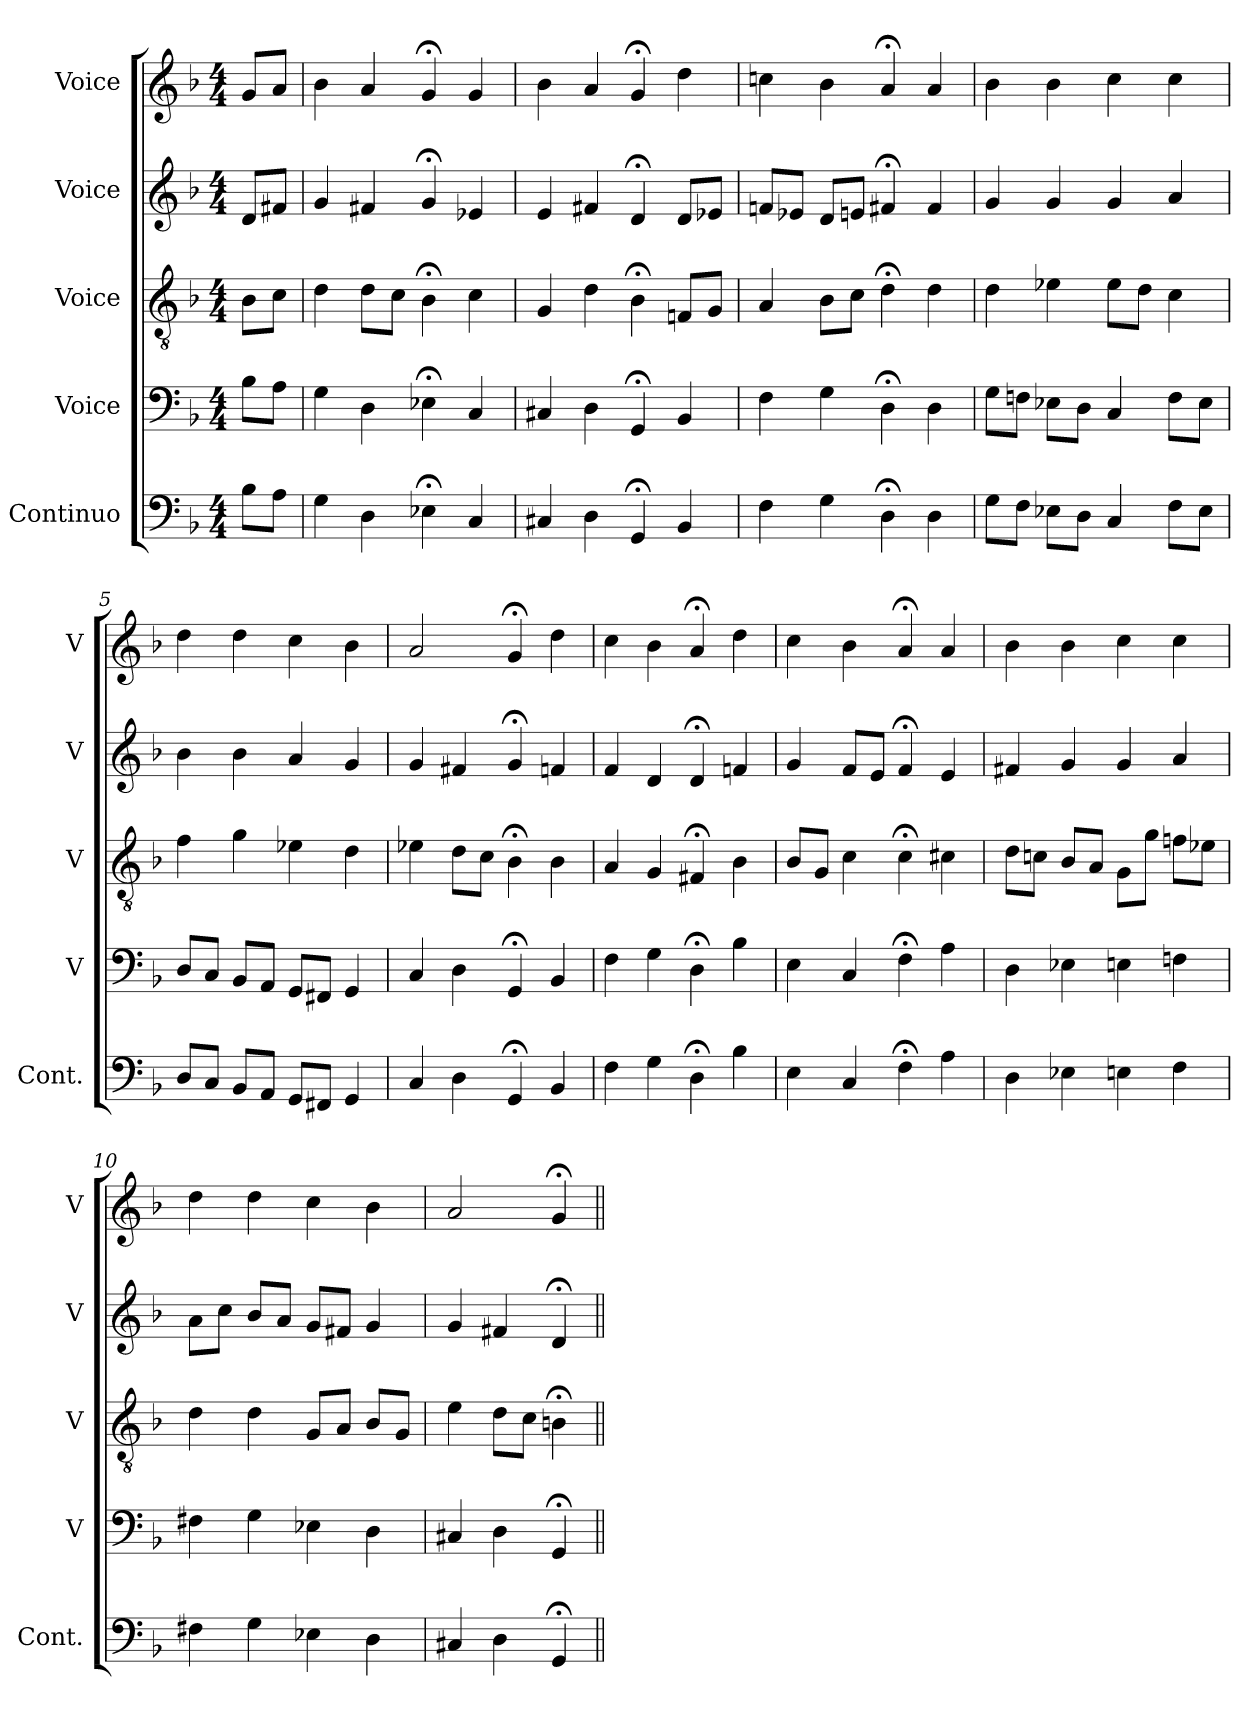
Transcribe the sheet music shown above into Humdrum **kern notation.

**kern	**kern	**kern	**kern	**kern
*part5	*part4	*part3	*part2	*part1
*staff5	*staff4	*staff3	*staff2	*staff1
*I"Continuo	*I"Voice	*I"Voice	*I"Voice	*I"Voice
*I'Cont.	*I'V	*I'V	*I'V	*I'V
*clefF4	*clefF4	*clefGv2	*clefG2	*clefG2
*ITrd7c12	*	*	*	*
*k[b-]	*k[b-]	*k[b-]	*k[b-]	*k[b-]
*M4/4	*M4/4	*M4/4	*M4/4	*M4/4
=	=	=	=	=
8BB-\L	8B-\L	8B-\L	8d/L	8g/L
8AA\J	8A\J	8c\J	8f#X/J	8a/J
=1	=1	=1	=1	=1
4GG\	4G\	4d\	4g/	4b-\
4DD\	4D\	8d\L	4f#X/	4a/
.	.	8c\J	.	.
4EE-X;<\	4E-X;<\	4B-;<\	4g;</	4g;</
4CC/	4C/	4c\	4e-X/	4g/
=2	=2	=2	=2	=2
4CC#X/	4C#X/	4G/	4e/	4b-\
4DD\	4D\	4d\	4f#X/	4a/
4GGG;</	4GG;</	4B-;<\	4d;</	4g;</
4BBB-/	4BB-/	8Fn/L	8d/L	4dd\
.	.	8G/J	8e-X/J	.
=3	=3	=3	=3	=3
4FF\	4F\	4A/	8fn/L	4ccn\
.	.	.	8e-X/J	.
4GG\	4G\	8B-\L	8d/L	4b-\
.	.	8c\J	8en/J	.
4DD;<\	4D;<\	4d;<\	4f#X;</	4a;</
4DD\	4D\	4d\	4f#/	4a/
=4	=4	=4	=4	=4
8GG\L	8G\L	4d\	4g/	4b-\
8FF\J	8Fn\J	.	.	.
8EE-X\L	8E-X\L	4e-X\	4g/	4b-\
8DD\J	8D\J	.	.	.
4CC/	4C/	8e-\L	4g/	4cc\
.	.	8d\J	.	.
8FF\L	8F\L	4c\	4a/	4cc\
8EE-\J	8E-\J	.	.	.
!!LO:LB:g=z
=5	=5	=5	=5	=5
8DD/L	8D/L	4f\	4b-\	4dd\
8CC/J	8C/J	.	.	.
8BBB-/L	8BB-/L	4g\	4b-\	4dd\
8AAA/J	8AA/J	.	.	.
8GGG/L	8GG/L	4e-X\	4a/	4cc\
8FFF#X/J	8FF#X/J	.	.	.
4GGG/	4GG/	4d\	4g/	4b-\
=6	=6	=6	=6	=6
4CC/	4C/	4e-X\	4g/	2a/
4DD\	4D\	8d\L	4f#X/	.
.	.	8c\J	.	.
4GGG;</	4GG;</	4B-;<\	4g;</	4g;</
4BBB-/	4BB-/	4B-\	4fn/	4dd\
=7	=7	=7	=7	=7
4FF\	4F\	4A/	4f/	4cc\
4GG\	4G\	4G/	4d/	4b-\
4DD;<\	4D;<\	4F#X;</	4d;</	4a;</
4BB-\	4B-\	4B-\	4fn/	4dd\
=8	=8	=8	=8	=8
4EE\	4E\	8B-/L	4g/	4cc\
.	.	8G/J	.	.
4CC/	4C/	4c\	8f/L	4b-\
.	.	.	8e/J	.
4FF;<\	4F;<\	4c;<\	4f;</	4a;</
4AA\	4A\	4c#X\	4e/	4a/
=9	=9	=9	=9	=9
4DD\	4D\	8d\L	4f#X/	4b-\
.	.	8cn\J	.	.
4EE-X\	4E-X\	8B-/L	4g/	4b-\
.	.	8A/J	.	.
4EEn\	4En\	8G\L	4g/	4cc\
.	.	8g\J	.	.
4FF\	4Fn\	8fn\L	4a/	4cc\
.	.	8e-X\J	.	.
!!LO:PB:g=z
=10	=10	=10	=10	=10
4FF#X\	4F#X\	4d\	8a\L	4dd\
.	.	.	8cc\J	.
4GG\	4G\	4d\	8b-/L	4dd\
.	.	.	8a/J	.
4EE-X\	4E-X\	8G/L	8g/L	4cc\
.	.	8A/J	8f#X/J	.
4DD\	4D\	8B-/L	4g/	4b-\
.	.	8G/J	.	.
=11	=11	=11	=11	=11
4CC#X/	4C#X/	4e\	4g/	2a/
4DD\	4D\	8d\L	4f#X/	.
.	.	8c\J	.	.
4GGG;</	4GG;</	4Bn;<\	4d;</	4g;</
=||	=||	=||	=||	=||
*-	*-	*-	*-	*-
